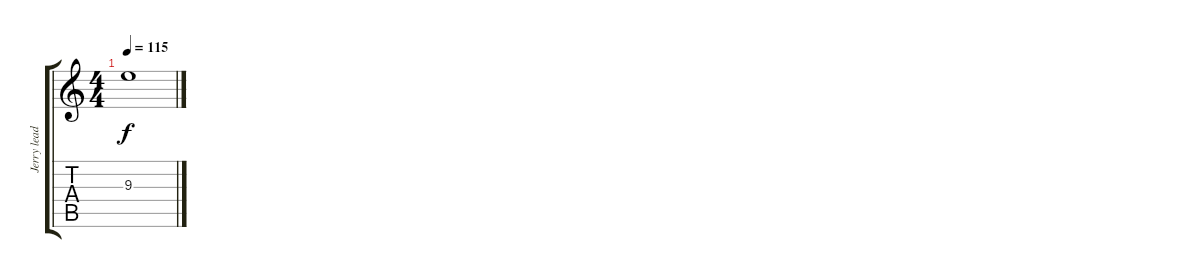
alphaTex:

\track ("Jerry lead" "Jerry lead") {instrument distortionguitar}
\staff {score tabs}
\tuning (E4 B3 G3 D3 A2 E2) {hide}
\ts (4 4)
\tempo 115
\clef g2
\ks c
9.3{t}.1{dy f}
